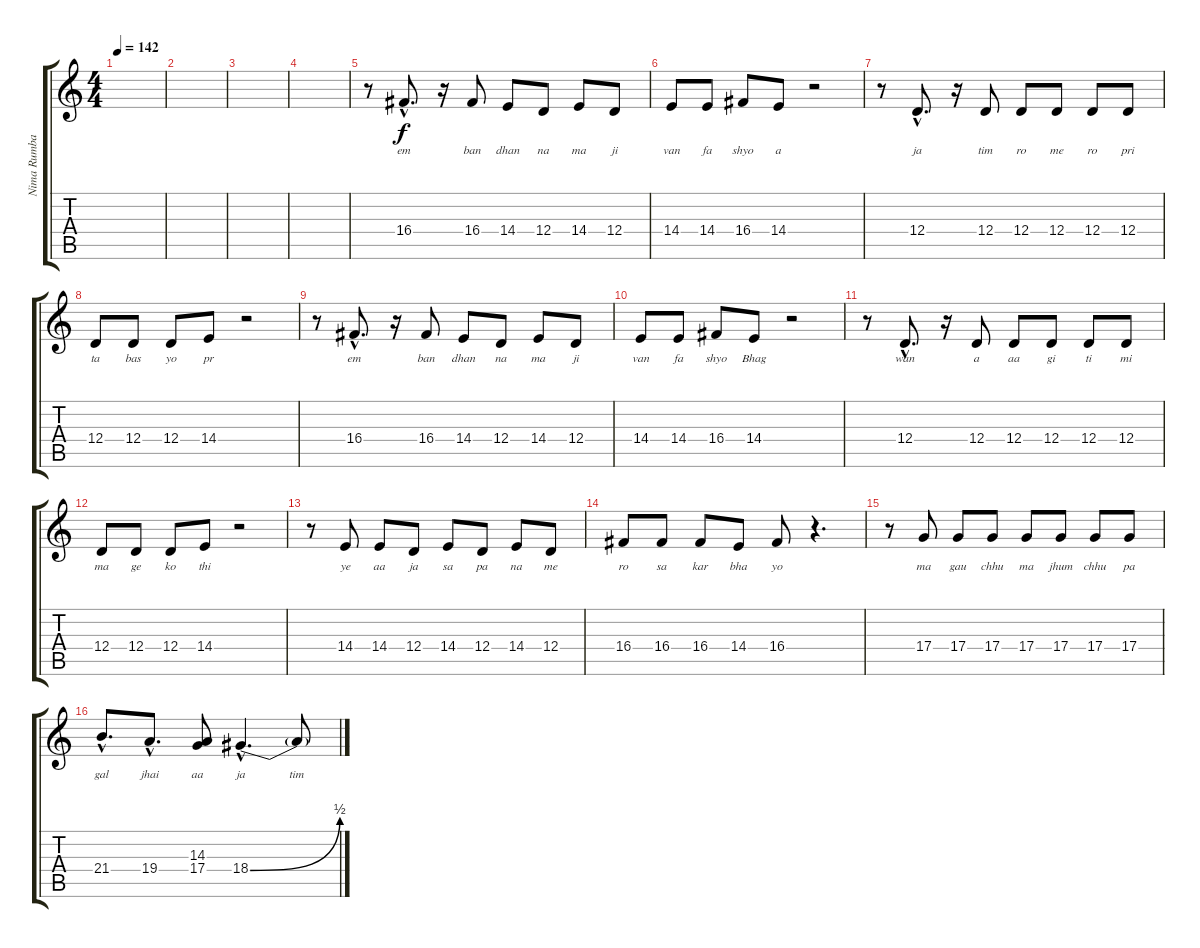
\track ("Nima Rumba+Lyrics" "Nima Rumba") {instrument tangoaccordion}
\staff {score tabs}
\tuning (E4 B3 G3 D3 A2 E2) {hide}
\ts (4 4)
\tempo 142
\clef g2
\ks c
|
|
|
|
r.8 16.4{hac}.8{d lyrics (0 "em") lyrics (1 "") lyrics (2 "") lyrics (3 "") lyrics (4 "")} r.16 16.4.8{lyrics (0 "ban") lyrics (1 "") lyrics (2 "") lyrics (3 "") lyrics (4 "")} 14.4.8{lyrics (0 "dhan") lyrics (1 "") lyrics (2 "") lyrics (3 "") lyrics (4 "")} 12.4.8{lyrics (0 "na") lyrics (1 "") lyrics (2 "") lyrics (3 "") lyrics (4 "")} 14.4.8{lyrics (0 "ma") lyrics (1 "") lyrics (2 "") lyrics (3 "") lyrics (4 "")} 12.4.8{lyrics (0 "ji") lyrics (1 "") lyrics (2 "") lyrics (3 "") lyrics (4 "")} |
14.4.8{lyrics (0 "van") lyrics (1 "") lyrics (2 "") lyrics (3 "") lyrics (4 "")} 14.4.8{lyrics (0 "fa") lyrics (1 "") lyrics (2 "") lyrics (3 "") lyrics (4 "")} 16.4.8{lyrics (0 "shyo") lyrics (1 "") lyrics (2 "") lyrics (3 "") lyrics (4 "")} 14.4.8{lyrics (0 "a") lyrics (1 "") lyrics (2 "") lyrics (3 "") lyrics (4 "")} r.2 |
r.8 12.4{hac}.8{d lyrics (0 "ja") lyrics (1 "") lyrics (2 "") lyrics (3 "") lyrics (4 "")} r.16 12.4.8{lyrics (0 "tim") lyrics (1 "") lyrics (2 "") lyrics (3 "") lyrics (4 "")} 12.4.8{lyrics (0 "ro") lyrics (1 "") lyrics (2 "") lyrics (3 "") lyrics (4 "")} 12.4.8{lyrics (0 "me") lyrics (1 "") lyrics (2 "") lyrics (3 "") lyrics (4 "")} 12.4.8{lyrics (0 "ro") lyrics (1 "") lyrics (2 "") lyrics (3 "") lyrics (4 "")} 12.4.8{lyrics (0 "pri") lyrics (1 "") lyrics (2 "") lyrics (3 "") lyrics (4 "")} |
12.4.8{lyrics (0 "ta") lyrics (1 "") lyrics (2 "") lyrics (3 "") lyrics (4 "")} 12.4.8{lyrics (0 "bas") lyrics (1 "") lyrics (2 "") lyrics (3 "") lyrics (4 "")} 12.4.8{lyrics (0 "yo") lyrics (1 "") lyrics (2 "") lyrics (3 "") lyrics (4 "")} 14.4.8{lyrics (0 "pr") lyrics (1 "") lyrics (2 "") lyrics (3 "") lyrics (4 "")} r.2 |
r.8 16.4{hac}.8{d lyrics (0 "em") lyrics (1 "") lyrics (2 "") lyrics (3 "") lyrics (4 "")} r.16 16.4.8{lyrics (0 "ban") lyrics (1 "") lyrics (2 "") lyrics (3 "") lyrics (4 "")} 14.4.8{lyrics (0 "dhan") lyrics (1 "") lyrics (2 "") lyrics (3 "") lyrics (4 "")} 12.4.8{lyrics (0 "na") lyrics (1 "") lyrics (2 "") lyrics (3 "") lyrics (4 "")} 14.4.8{lyrics (0 "ma") lyrics (1 "") lyrics (2 "") lyrics (3 "") lyrics (4 "")} 12.4.8{lyrics (0 "ji") lyrics (1 "") lyrics (2 "") lyrics (3 "") lyrics (4 "")} |
14.4.8{lyrics (0 "van") lyrics (1 "") lyrics (2 "") lyrics (3 "") lyrics (4 "")} 14.4.8{lyrics (0 "fa") lyrics (1 "") lyrics (2 "") lyrics (3 "") lyrics (4 "")} 16.4.8{lyrics (0 "shyo") lyrics (1 "") lyrics (2 "") lyrics (3 "") lyrics (4 "")} 14.4.8{lyrics (0 "Bhag") lyrics (1 "") lyrics (2 "") lyrics (3 "") lyrics (4 "")} r.2 |
r.8 12.4{hac}.8{d lyrics (0 "wan") lyrics (1 "") lyrics (2 "") lyrics (3 "") lyrics (4 "")} r.16 12.4.8{lyrics (0 "a") lyrics (1 "") lyrics (2 "") lyrics (3 "") lyrics (4 "")} 12.4.8{lyrics (0 "aa") lyrics (1 "") lyrics (2 "") lyrics (3 "") lyrics (4 "")} 12.4.8{lyrics (0 "gi") lyrics (1 "") lyrics (2 "") lyrics (3 "") lyrics (4 "")} 12.4.8{lyrics (0 "ti") lyrics (1 "") lyrics (2 "") lyrics (3 "") lyrics (4 "")} 12.4.8{lyrics (0 "mi") lyrics (1 "") lyrics (2 "") lyrics (3 "") lyrics (4 "")} |
12.4.8{lyrics (0 "ma") lyrics (1 "") lyrics (2 "") lyrics (3 "") lyrics (4 "")} 12.4.8{lyrics (0 "ge") lyrics (1 "") lyrics (2 "") lyrics (3 "") lyrics (4 "")} 12.4.8{lyrics (0 "ko") lyrics (1 "") lyrics (2 "") lyrics (3 "") lyrics (4 "")} 14.4.8{lyrics (0 "thi") lyrics (1 "") lyrics (2 "") lyrics (3 "") lyrics (4 "")} r.2 |
r.8 14.4.8{lyrics (0 "ye") lyrics (1 "") lyrics (2 "") lyrics (3 "") lyrics (4 "")} 14.4.8{lyrics (0 "aa") lyrics (1 "") lyrics (2 "") lyrics (3 "") lyrics (4 "")} 12.4.8{lyrics (0 "ja") lyrics (1 "") lyrics (2 "") lyrics (3 "") lyrics (4 "")} 14.4.8{lyrics (0 "sa") lyrics (1 "") lyrics (2 "") lyrics (3 "") lyrics (4 "")} 12.4.8{lyrics (0 "pa") lyrics (1 "") lyrics (2 "") lyrics (3 "") lyrics (4 "")} 14.4.8{lyrics (0 "na") lyrics (1 "") lyrics (2 "") lyrics (3 "") lyrics (4 "")} 12.4.8{lyrics (0 "me") lyrics (1 "") lyrics (2 "") lyrics (3 "") lyrics (4 "")} |
16.4.8{lyrics (0 "ro") lyrics (1 "") lyrics (2 "") lyrics (3 "") lyrics (4 "")} 16.4.8{lyrics (0 "sa") lyrics (1 "") lyrics (2 "") lyrics (3 "") lyrics (4 "")} 16.4.8{lyrics (0 "kar") lyrics (1 "") lyrics (2 "") lyrics (3 "") lyrics (4 "")} 14.4.8{lyrics (0 "bha") lyrics (1 "") lyrics (2 "") lyrics (3 "") lyrics (4 "")} 16.4.8{lyrics (0 "yo") lyrics (1 "") lyrics (2 "") lyrics (3 "") lyrics (4 "")} r.4{d} |
r.8 17.4.8{lyrics (0 "ma") lyrics (1 "") lyrics (2 "") lyrics (3 "") lyrics (4 "")} 17.4.8{lyrics (0 "gau") lyrics (1 "") lyrics (2 "") lyrics (3 "") lyrics (4 "")} 17.4.8{lyrics (0 "chhu") lyrics (1 "") lyrics (2 "") lyrics (3 "") lyrics (4 "")} 17.4.8{lyrics (0 "ma") lyrics (1 "") lyrics (2 "") lyrics (3 "") lyrics (4 "")} 17.4.8{lyrics (0 "jhum") lyrics (1 "") lyrics (2 "") lyrics (3 "") lyrics (4 "")} 17.4.8{lyrics (0 "chhu") lyrics (1 "") lyrics (2 "") lyrics (3 "") lyrics (4 "")} 17.4.8{lyrics (0 "pa") lyrics (1 "") lyrics (2 "") lyrics (3 "") lyrics (4 "")} |
21.4{hac}.8{d lyrics (0 "gal") lyrics (1 "") lyrics (2 "") lyrics (3 "") lyrics (4 "")} 19.4{hac}.8{d lyrics (0 "jhai") lyrics (1 "") lyrics (2 "") lyrics (3 "") lyrics (4 "")} (14.3 17.4).8{lyrics (0 "aa") lyrics (1 "") lyrics (2 "") lyrics (3 "") lyrics (4 "")} 18.4{be (bend 0 0 60 2) hac}.4{d lyrics (0 "ja") lyrics (1 "") lyrics (2 "") lyrics (3 "") lyrics (4 "")} 18.4{t}.8{lyrics (0 "tim") lyrics (1 "") lyrics (2 "") lyrics (3 "") lyrics (4 "")}
